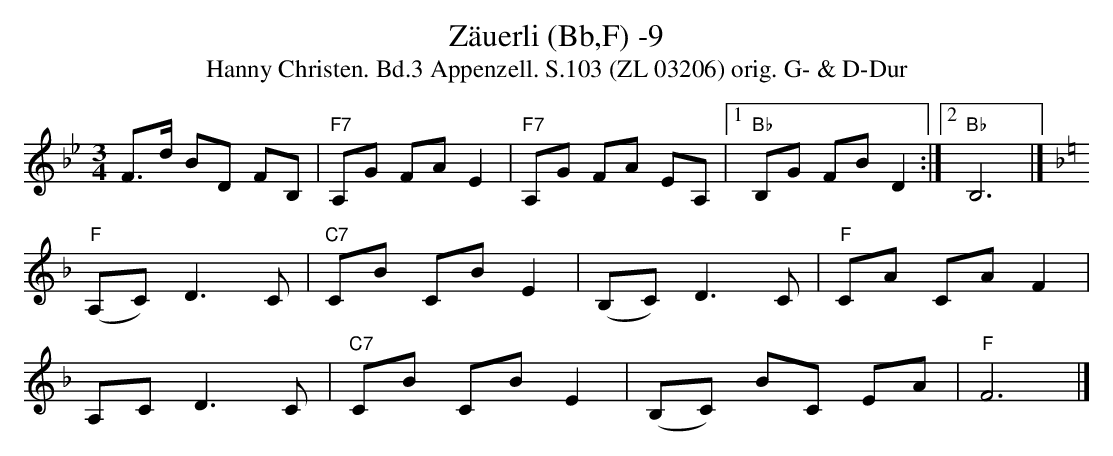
X:1
T:Zäuerli (Bb,F) -9
T:Hanny Christen. Bd.3 Appenzell. S.103 (ZL 03206) orig. G- & D-Dur
M:3/4
L:1/8
K:Bbmaj
F>d BD FB, | "F7"A,G FA E2 | "F7"A,G FA EA, |1 "Bb"B,G FB D2 :|2 "Bb"B,6 |]
K:Fmaj
"F"(A,C) D3 C | "C7"CB CB E2 | (B,C) D3 C | "F"CA CA F2 |
A,C D3 C | "C7"CB CB E2 | (B,C) BC EA | "F"F6 |]
